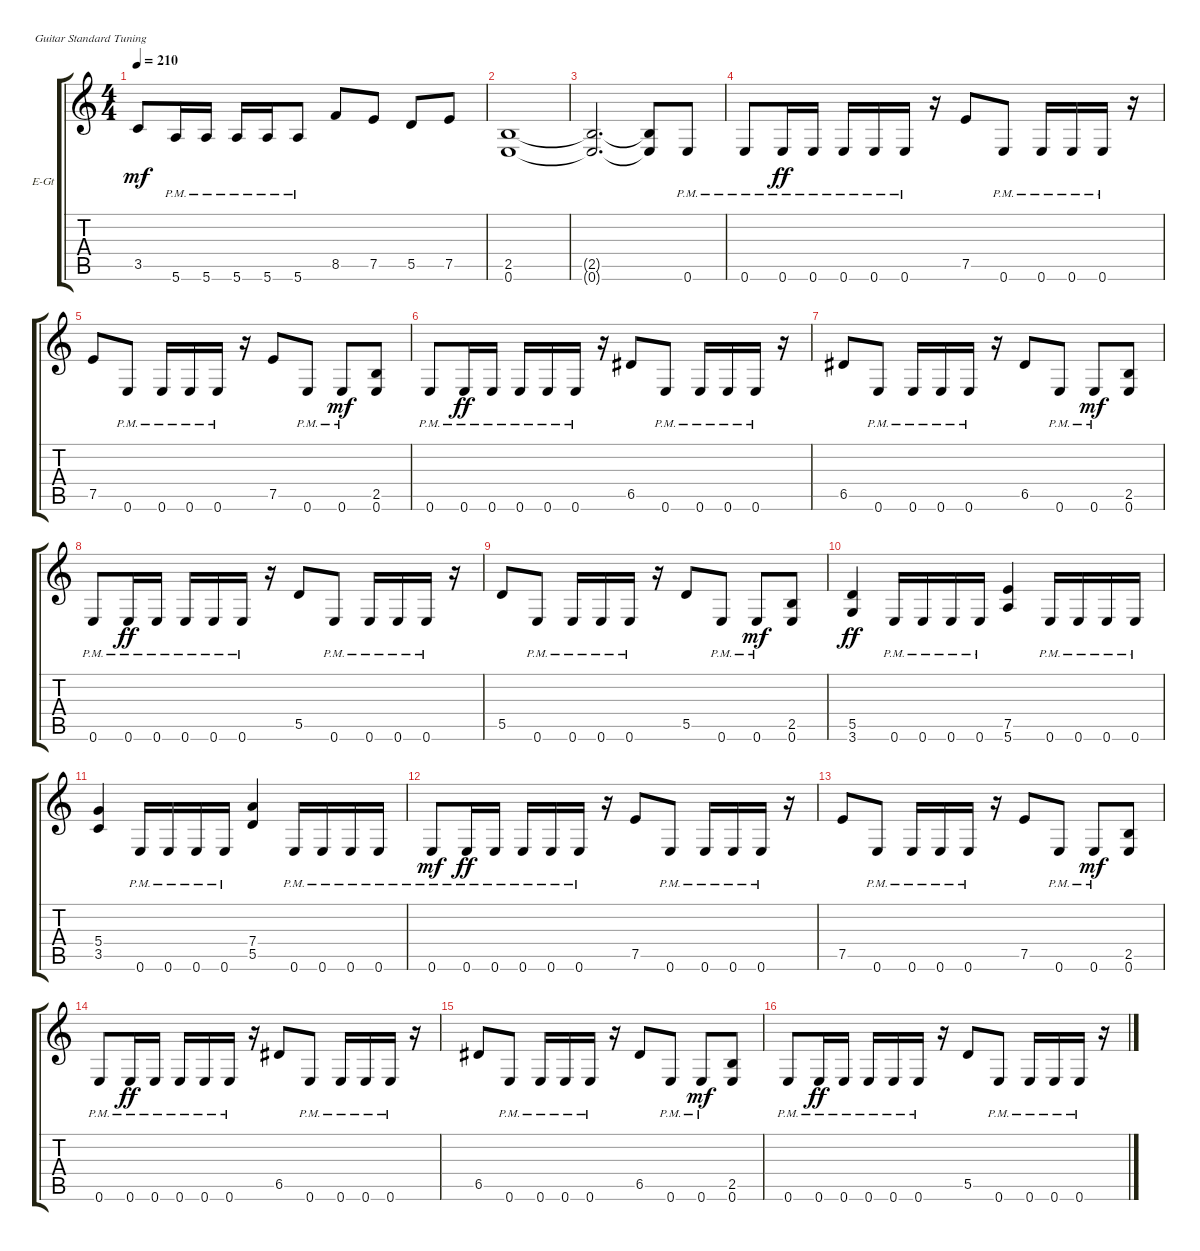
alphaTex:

\bracketExtendMode groupsimilarinstruments
\firstSystemTrackNameOrientation horizontal
\otherSystemsTrackNameOrientation horizontal
\track ("Electric Guitar 1" "E-Gt") {instrument distortionguitar}
\staff {score tabs}
\tuning (E4 B3 G3 D3 A2 E2)
\ts (4 4)
\tempo 210
\clef g2
\ks c
3.5.8{dy mf} 5.6{pm}.16 5.6{pm}.16 5.6{pm}.16 5.6{pm}.16 5.6{pm}.8 8.5.8 7.5.8 5.5.8 7.5.8 |
(0.6 2.5).1 |
(0.6{t} 2.5{t}).2{d} (0.6{t} 2.5{t}).8 0.6{pm}.8 |
0.6{pm}.8 0.6{pm}.16{dy ff} 0.6{pm}.16 0.6{pm}.16 0.6{pm}.16 0.6{pm}.16 r.16 7.5.8 0.6{pm}.8 0.6{pm}.16 0.6{pm}.16 0.6{pm}.16 r.16 |
7.5.8 0.6{pm}.8 0.6{pm}.16 0.6{pm}.16 0.6{pm}.16 r.16 7.5.8 0.6{pm}.8 0.6{pm}.8{dy mf} (2.5 0.6).8 |
0.6{pm}.8 0.6{pm}.16{dy ff} 0.6{pm}.16 0.6{pm}.16 0.6{pm}.16 0.6{pm}.16 r.16 6.5.8 0.6{pm}.8 0.6{pm}.16 0.6{pm}.16 0.6{pm}.16 r.16 |
6.5.8 0.6{pm}.8 0.6{pm}.16 0.6{pm}.16 0.6{pm}.16 r.16 6.5.8 0.6{pm}.8 0.6{pm}.8{dy mf} (2.5 0.6).8 |
0.6{pm}.8 0.6{pm}.16{dy ff} 0.6{pm}.16 0.6{pm}.16 0.6{pm}.16 0.6{pm}.16 r.16 5.5.8 0.6{pm}.8 0.6{pm}.16 0.6{pm}.16 0.6{pm}.16 r.16 |
5.5.8 0.6{pm}.8 0.6{pm}.16 0.6{pm}.16 0.6{pm}.16 r.16 5.5.8 0.6{pm}.8 0.6{pm}.8{dy mf} (2.5 0.6).8 |
(5.5 3.6).4{dy ff} 0.6{pm}.16 0.6{pm}.16 0.6{pm}.16 0.6{pm}.16 (7.5 5.6).4 0.6{pm}.16 0.6{pm}.16 0.6{pm}.16 0.6{pm}.16 |
(3.5 5.4).4 0.6{pm}.16 0.6{pm}.16 0.6{pm}.16 0.6{pm}.16 (5.5 7.4).4 0.6{pm}.16 0.6{pm}.16 0.6{pm}.16 0.6{pm}.16 |
0.6{pm}.8{dy mf} 0.6{pm}.16{dy ff} 0.6{pm}.16 0.6{pm}.16 0.6{pm}.16 0.6{pm}.16 r.16 7.5.8 0.6{pm}.8 0.6{pm}.16 0.6{pm}.16 0.6{pm}.16 r.16 |
7.5.8 0.6{pm}.8 0.6{pm}.16 0.6{pm}.16 0.6{pm}.16 r.16 7.5.8 0.6{pm}.8 0.6{pm}.8{dy mf} (2.5 0.6).8 |
0.6{pm}.8 0.6{pm}.16{dy ff} 0.6{pm}.16 0.6{pm}.16 0.6{pm}.16 0.6{pm}.16 r.16 6.5.8 0.6{pm}.8 0.6{pm}.16 0.6{pm}.16 0.6{pm}.16 r.16 |
6.5.8 0.6{pm}.8 0.6{pm}.16 0.6{pm}.16 0.6{pm}.16 r.16 6.5.8 0.6{pm}.8 0.6{pm}.8{dy mf} (2.5 0.6).8 |
0.6{pm}.8 0.6{pm}.16{dy ff} 0.6{pm}.16 0.6{pm}.16 0.6{pm}.16 0.6{pm}.16 r.16 5.5.8 0.6{pm}.8 0.6{pm}.16 0.6{pm}.16 0.6{pm}.16 r.16
